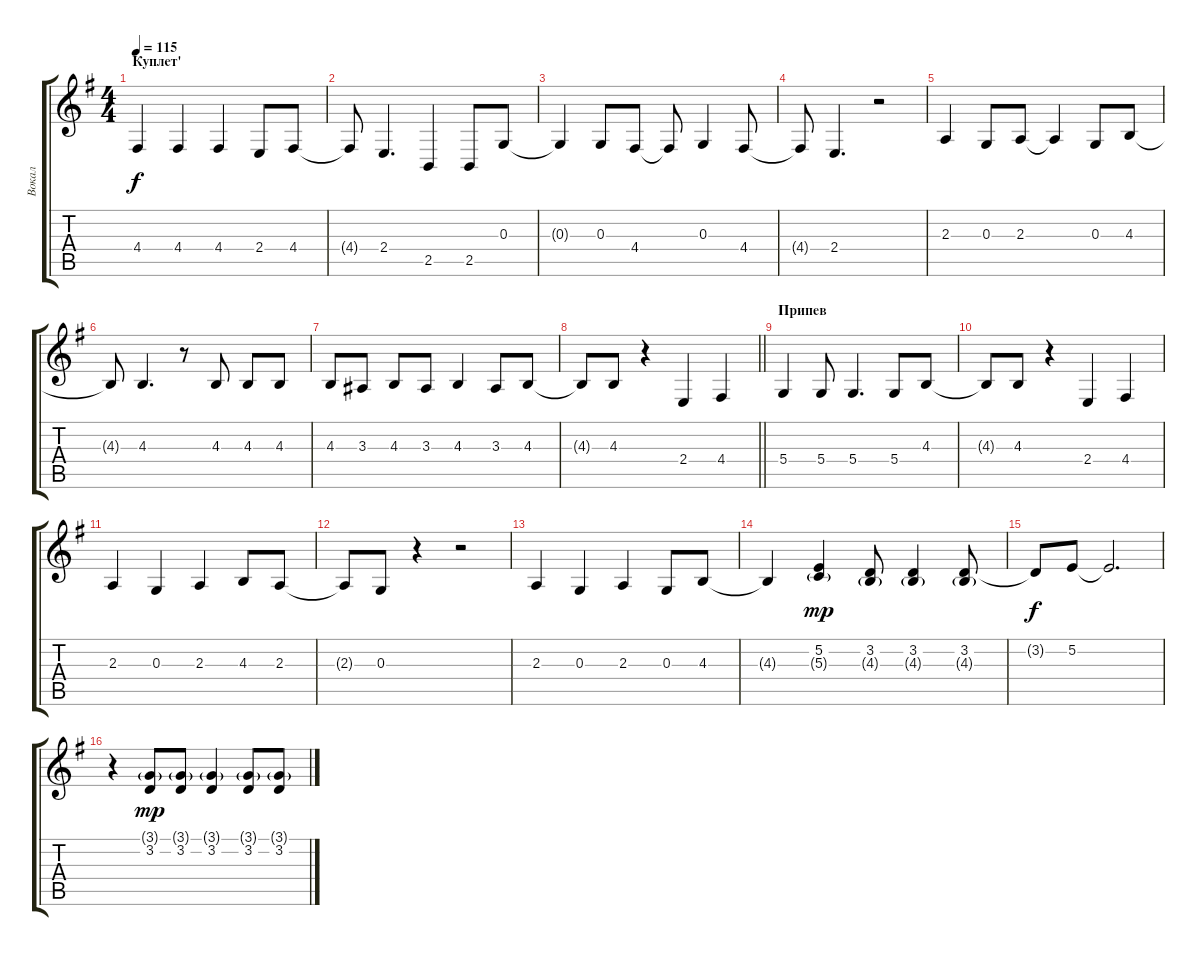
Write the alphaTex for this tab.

\track ("Вокал" "Вокал") {instrument viola}
\staff {score tabs}
\tuning (E4 B3 G3 D3 A2 E2) {hide}
\ts (4 4)
\section ("" "Куплет'")
\tempo 115
\clef g2
\ks g
4.4.4{dy f} 4.4.4 4.4.4 2.4.8 4.4.8 |
4.4{t}.8 2.4.4{d} 2.5.4 2.5.8 0.3.8 |
0.3{t}.4 0.3.8 4.4.8 4.4{t}.8 0.3.4 4.4.8 |
4.4{t}.8 2.4.4{d} r.2 |
2.3.4 0.3.8 2.3.8 2.3{t}.4 0.3.8 4.3.8 |
4.3{t}.8 4.3.4{d} r.8 4.3.8 4.3.8 4.3.8 |
4.3.8 3.3.8 4.3.8 3.3.8 4.3.4 3.3.8 4.3.8 |
\barLineRight lightlight
4.3{t}.8 4.3.8 r.4 2.4.4 4.4.4 |
\section ("" "Припев")
5.4.4 5.4.8 5.4.4{d} 5.4.8 4.3.8 |
4.3{t}.8 4.3.8 r.4 2.4.4 4.4.4 |
2.3.4 0.3.4 2.3.4 4.3.8 2.3.8 |
2.3{t}.8 0.3.8 r.4 r.2 |
2.3.4 0.3.4 2.3.4 0.3.8 4.3.8 |
4.3{t}.4 (5.2 5.3{g}).4{dy mp} (3.2 4.3{g}).8 (3.2 4.3{g}).4 (3.2 4.3{g}).8 |
3.2{t}.8{dy f} 5.2.8 5.2{t}.2{d} |
r.4 (3.1{g} 3.2).8{dy mp} (3.1{g} 3.2).8 (3.1{g} 3.2).4 (3.1{g} 3.2).8 (3.1{g} 3.2).8
